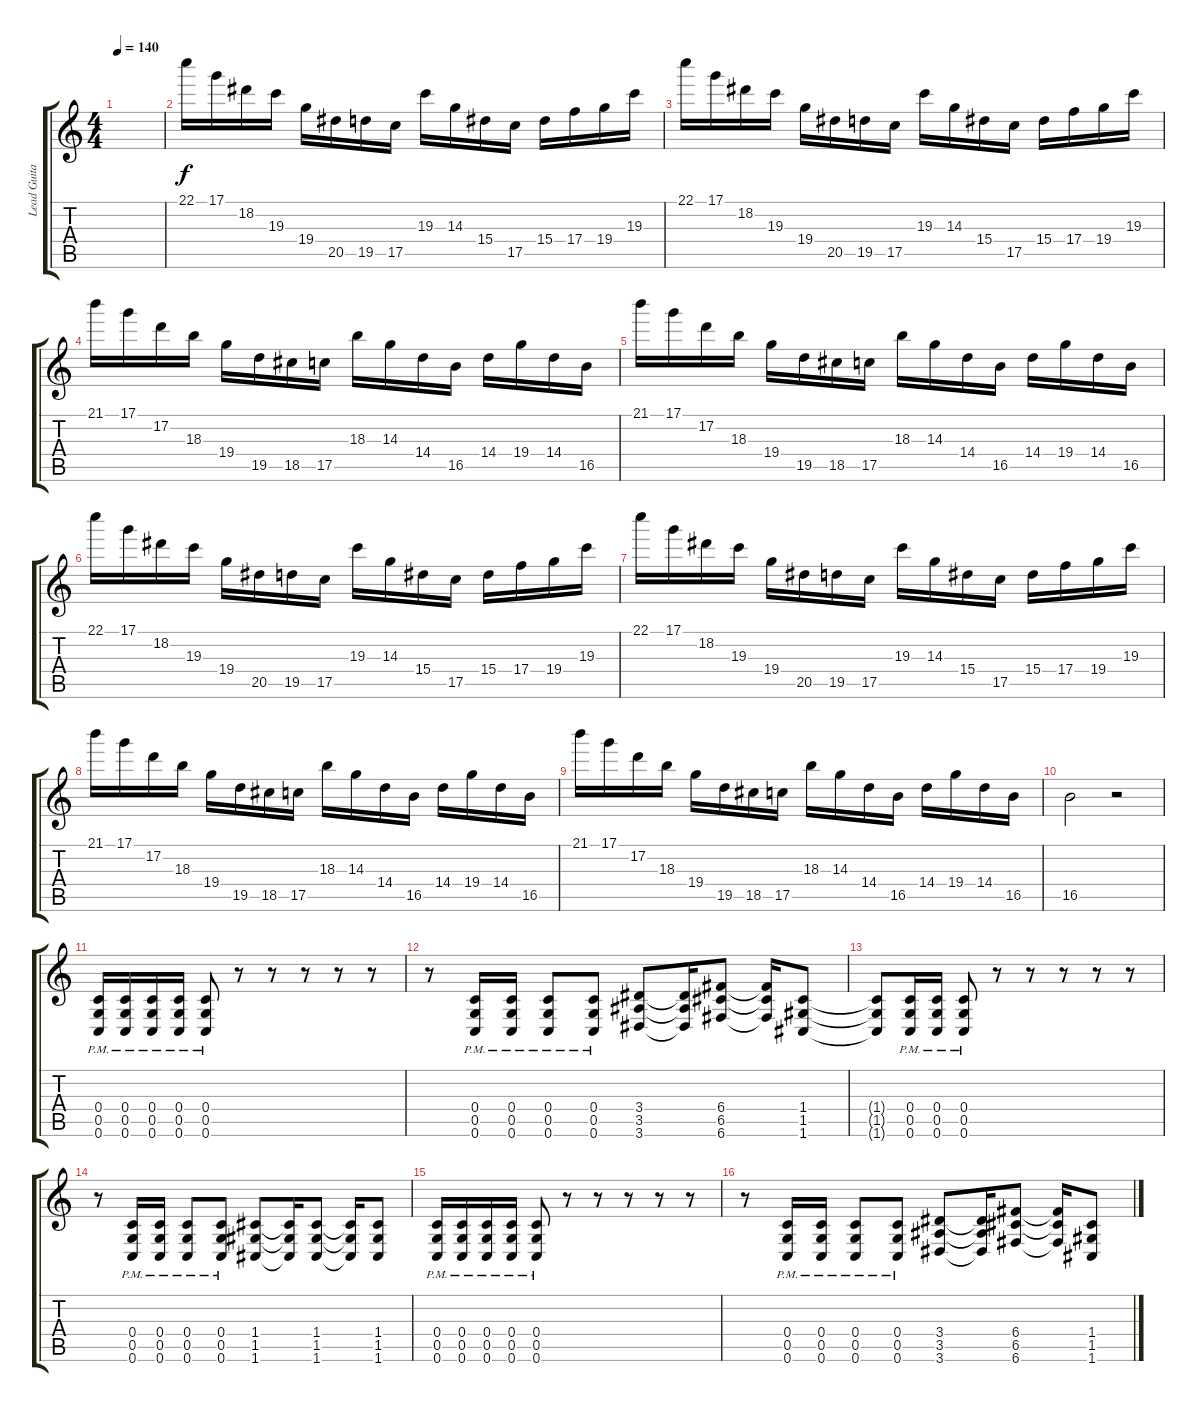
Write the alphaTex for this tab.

\track ("Lead Guitar (Drop C)" "Lead Guita") {instrument distortionguitar}
\staff {score tabs}
\tuning (D4 A3 F3 C3 G2 C2) {hide}
\ts (4 4)
\tempo 140
\clef g2
\ks c
|
22.1.16 17.1.16 18.2.16 19.3.16 19.4.16 20.5.16 19.5.16 17.5.16 19.3.16 14.3.16 15.4.16 17.5.16 15.4.16 17.4.16 19.4.16 19.3.16 |
22.1.16 17.1.16 18.2.16 19.3.16 19.4.16 20.5.16 19.5.16 17.5.16 19.3.16 14.3.16 15.4.16 17.5.16 15.4.16 17.4.16 19.4.16 19.3.16 |
21.1.16 17.1.16 17.2.16 18.3.16 19.4.16 19.5.16 18.5.16 17.5.16 18.3.16 14.3.16 14.4.16 16.5.16 14.4.16 19.4.16 14.4.16 16.5.16 |
21.1.16 17.1.16 17.2.16 18.3.16 19.4.16 19.5.16 18.5.16 17.5.16 18.3.16 14.3.16 14.4.16 16.5.16 14.4.16 19.4.16 14.4.16 16.5.16 |
22.1.16 17.1.16 18.2.16 19.3.16 19.4.16 20.5.16 19.5.16 17.5.16 19.3.16 14.3.16 15.4.16 17.5.16 15.4.16 17.4.16 19.4.16 19.3.16 |
22.1.16 17.1.16 18.2.16 19.3.16 19.4.16 20.5.16 19.5.16 17.5.16 19.3.16 14.3.16 15.4.16 17.5.16 15.4.16 17.4.16 19.4.16 19.3.16 |
21.1.16 17.1.16 17.2.16 18.3.16 19.4.16 19.5.16 18.5.16 17.5.16 18.3.16 14.3.16 14.4.16 16.5.16 14.4.16 19.4.16 14.4.16 16.5.16 |
21.1.16 17.1.16 17.2.16 18.3.16 19.4.16 19.5.16 18.5.16 17.5.16 18.3.16 14.3.16 14.4.16 16.5.16 14.4.16 19.4.16 14.4.16 16.5.16 |
16.5.2 r.2 |
(0.4{pm} 0.5{pm} 0.6{pm}).16 (0.4{pm} 0.5{pm} 0.6{pm}).16 (0.4{pm} 0.5{pm} 0.6{pm}).16 (0.4{pm} 0.5{pm} 0.6{pm}).16 (0.4{pm} 0.5{pm} 0.6{pm}).8 r.8 r.8 r.8 r.8 r.8 |
r.8 (0.4{pm} 0.5{pm} 0.6{pm}).16 (0.4{pm} 0.5{pm} 0.6{pm}).16 (0.4{pm} 0.5{pm} 0.6{pm}).8 (0.4{pm} 0.5{pm} 0.6{pm}).8 (3.4 3.5 3.6).8 (3.4{t} 3.5{t} 3.6{t}).16 (6.4 6.5 6.6).8 (6.4{t} 6.5{t} 6.6{t}).16 (1.4 1.5 1.6).8 |
(1.4{t} 1.5{t} 1.6{t}).8 (0.4{pm} 0.5{pm} 0.6{pm}).16 (0.4{pm} 0.5{pm} 0.6{pm}).16 (0.4{pm} 0.5{pm} 0.6{pm}).8 r.8 r.8 r.8 r.8 r.8 |
r.8 (0.4{pm} 0.5{pm} 0.6{pm}).16 (0.4{pm} 0.5{pm} 0.6{pm}).16 (0.4{pm} 0.5{pm} 0.6{pm}).8 (0.4{pm} 0.5{pm} 0.6{pm}).8 (1.4 1.5 1.6).8 (1.4{t} 1.5{t} 1.6{t}).16 (1.4 1.5 1.6).8 (1.4{t} 1.5{t} 1.6{t}).16 (1.4 1.5 1.6).8 |
(0.4{pm} 0.5{pm} 0.6{pm}).16 (0.4{pm} 0.5{pm} 0.6{pm}).16 (0.4{pm} 0.5{pm} 0.6{pm}).16 (0.4{pm} 0.5{pm} 0.6{pm}).16 (0.4{pm} 0.5{pm} 0.6{pm}).8 r.8 r.8 r.8 r.8 r.8 |
r.8 (0.4{pm} 0.5{pm} 0.6{pm}).16 (0.4{pm} 0.5{pm} 0.6{pm}).16 (0.4{pm} 0.5{pm} 0.6{pm}).8 (0.4{pm} 0.5{pm} 0.6{pm}).8 (3.4 3.5 3.6).8 (3.4{t} 3.5{t} 3.6{t}).16 (6.4 6.5 6.6).8 (6.4{t} 6.5{t} 6.6{t}).16 (1.4 1.5 1.6).8
